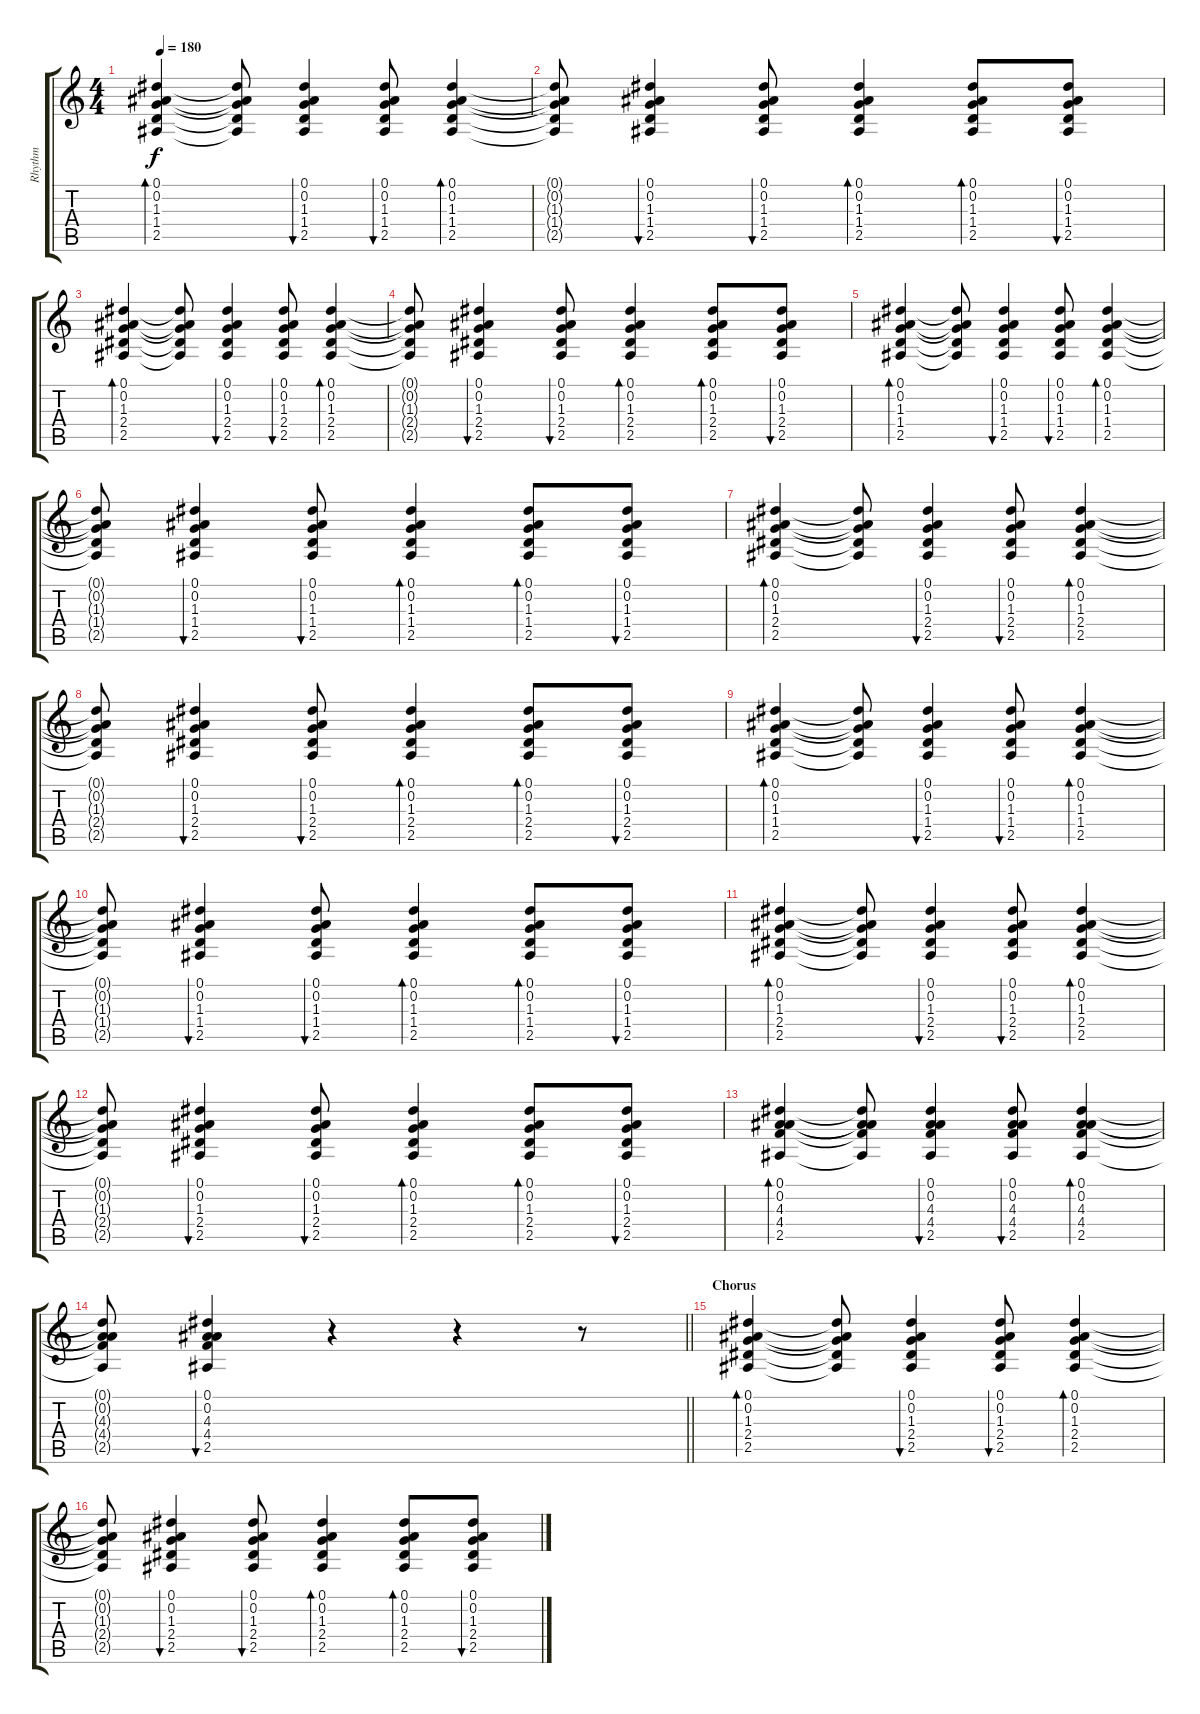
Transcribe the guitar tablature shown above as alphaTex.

\track ("Rhythm" "Rhythm") {instrument acousticguitarsteel}
\staff {score tabs}
\tuning (Eb4 Bb3 Gb3 Db3 Ab2 Eb2) {hide}
\ts (4 4)
\tempo 180
\clef g2
\ks c
(0.1 0.2 1.3 1.4 2.5).4{bd 60 dy f} (0.1{t} 0.2{t} 1.3{t} 1.4{t} 2.5{t}).8 (0.1 0.2 1.3 1.4 2.5).4{bu 60} (0.1 0.2 1.3 1.4 2.5).8{bu 60} (0.1 0.2 1.3 1.4 2.5).4{bd 60} |
(0.1{t} 0.2{t} 1.3{t} 1.4{t} 2.5{t}).8 (0.1 0.2 1.3 1.4 2.5).4{bu 60} (0.1 0.2 1.3 1.4 2.5).8{bu 60} (0.1 0.2 1.3 1.4 2.5).4{bd 60} (0.1 0.2 1.3 1.4 2.5).8{bd 60} (0.1 0.2 1.3 1.4 2.5).8{bu 60} |
(0.1 0.2 1.3 2.4 2.5).4{bd 60} (0.1{t} 0.2{t} 1.3{t} 2.4{t} 2.5{t}).8 (0.1 0.2 1.3 2.4 2.5).4{bu 60} (0.1 0.2 1.3 2.4 2.5).8{bu 60} (0.1 0.2 1.3 2.4 2.5).4{bd 60} |
(0.1{t} 0.2{t} 1.3{t} 2.4{t} 2.5{t}).8 (0.1 0.2 1.3 2.4 2.5).4{bu 60} (0.1 0.2 1.3 2.4 2.5).8{bu 60} (0.1 0.2 1.3 2.4 2.5).4{bd 60} (0.1 0.2 1.3 2.4 2.5).8{bd 60} (0.1 0.2 1.3 2.4 2.5).8{bu 60} |
(0.1 0.2 1.3 1.4 2.5).4{bd 60} (0.1{t} 0.2{t} 1.3{t} 1.4{t} 2.5{t}).8 (0.1 0.2 1.3 1.4 2.5).4{bu 60} (0.1 0.2 1.3 1.4 2.5).8{bu 60} (0.1 0.2 1.3 1.4 2.5).4{bd 60} |
(0.1{t} 0.2{t} 1.3{t} 1.4{t} 2.5{t}).8 (0.1 0.2 1.3 1.4 2.5).4{bu 60} (0.1 0.2 1.3 1.4 2.5).8{bu 60} (0.1 0.2 1.3 1.4 2.5).4{bd 60} (0.1 0.2 1.3 1.4 2.5).8{bd 60} (0.1 0.2 1.3 1.4 2.5).8{bu 60} |
(0.1 0.2 1.3 2.4 2.5).4{bd 60} (0.1{t} 0.2{t} 1.3{t} 2.4{t} 2.5{t}).8 (0.1 0.2 1.3 2.4 2.5).4{bu 60} (0.1 0.2 1.3 2.4 2.5).8{bu 60} (0.1 0.2 1.3 2.4 2.5).4{bd 60} |
(0.1{t} 0.2{t} 1.3{t} 2.4{t} 2.5{t}).8 (0.1 0.2 1.3 2.4 2.5).4{bu 60} (0.1 0.2 1.3 2.4 2.5).8{bu 60} (0.1 0.2 1.3 2.4 2.5).4{bd 60} (0.1 0.2 1.3 2.4 2.5).8{bd 60} (0.1 0.2 1.3 2.4 2.5).8{bu 60} |
(0.1 0.2 1.3 1.4 2.5).4{bd 60} (0.1{t} 0.2{t} 1.3{t} 1.4{t} 2.5{t}).8 (0.1 0.2 1.3 1.4 2.5).4{bu 60} (0.1 0.2 1.3 1.4 2.5).8{bu 60} (0.1 0.2 1.3 1.4 2.5).4{bd 60} |
(0.1{t} 0.2{t} 1.3{t} 1.4{t} 2.5{t}).8 (0.1 0.2 1.3 1.4 2.5).4{bu 60} (0.1 0.2 1.3 1.4 2.5).8{bu 60} (0.1 0.2 1.3 1.4 2.5).4{bd 60} (0.1 0.2 1.3 1.4 2.5).8{bd 60} (0.1 0.2 1.3 1.4 2.5).8{bu 60} |
(0.1 0.2 1.3 2.4 2.5).4{bd 60} (0.1{t} 0.2{t} 1.3{t} 2.4{t} 2.5{t}).8 (0.1 0.2 1.3 2.4 2.5).4{bu 60} (0.1 0.2 1.3 2.4 2.5).8{bu 60} (0.1 0.2 1.3 2.4 2.5).4{bd 60} |
(0.1{t} 0.2{t} 1.3{t} 2.4{t} 2.5{t}).8 (0.1 0.2 1.3 2.4 2.5).4{bu 60} (0.1 0.2 1.3 2.4 2.5).8{bu 60} (0.1 0.2 1.3 2.4 2.5).4{bd 60} (0.1 0.2 1.3 2.4 2.5).8{bd 60} (0.1 0.2 1.3 2.4 2.5).8{bu 60} |
(0.1 0.2 4.3 4.4 2.5).4{bd 60} (0.1{t} 0.2{t} 4.3{t} 4.4{t} 2.5{t}).8 (0.1 0.2 4.3 4.4 2.5).4{bu 60} (0.1 0.2 4.3 4.4 2.5).8{bu 60} (0.1 0.2 4.3 4.4 2.5).4{bd 60} |
\barLineRight lightlight
(0.1{t} 0.2{t} 4.3{t} 4.4{t} 2.5{t}).8 (0.1 0.2 4.3 4.4 2.5).4{bu 60} r.4 r.4 r.8 |
\section ("" "Chorus")
(0.1 0.2 1.3 2.4 2.5).4{bd 60} (0.1{t} 0.2{t} 1.3{t} 2.4{t} 2.5{t}).8 (0.1 0.2 1.3 2.4 2.5).4{bu 60} (0.1 0.2 1.3 2.4 2.5).8{bu 60} (0.1 0.2 1.3 2.4 2.5).4{bd 60} |
(0.1{t} 0.2{t} 1.3{t} 2.4{t} 2.5{t}).8 (0.1 0.2 1.3 2.4 2.5).4{bu 60} (0.1 0.2 1.3 2.4 2.5).8{bu 60} (0.1 0.2 1.3 2.4 2.5).4{bd 60} (0.1 0.2 1.3 2.4 2.5).8{bd 60} (0.1 0.2 1.3 2.4 2.5).8{bu 60}
